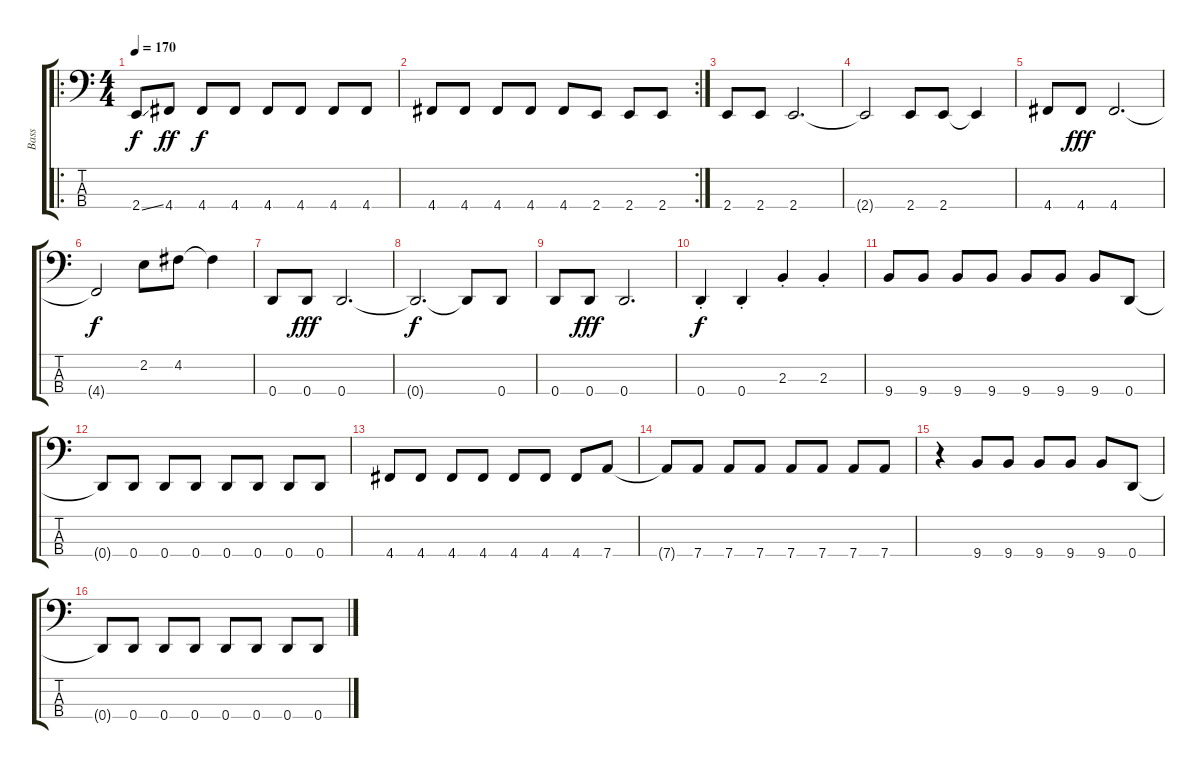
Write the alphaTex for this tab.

\track ("Bass" "Bass") {instrument electricbasspick}
\staff {score tabs}
\tuning (G2 D2 A1 D1) {hide}
\ro
\ts (4 4)
\tempo 170
\clef f4
\ks c
2.4{ss}.8{dy f} 4.4.8{dy ff} 4.4.8{dy f} 4.4.8 4.4.8 4.4.8 4.4.8 4.4.8 |
\rc 2
4.4.8 4.4.8 4.4.8 4.4.8 4.4.8 2.4.8 2.4.8 2.4.8 |
2.4.8 2.4.8 2.4.2{d} |
2.4{t}.2 2.4.8 2.4.8 2.4{t}.4 |
4.4.8 4.4.8{dy fff} 4.4.2{d} |
4.4{t}.2{dy f} 2.2.8 4.2.8 4.2{t}.4 |
0.4.8 0.4.8{dy fff} 0.4.2{d} |
0.4{t}.2{d dy f} 0.4{t}.8 0.4.8 |
0.4.8 0.4.8{dy fff} 0.4.2{d} |
0.4{st}.4{dy f} 0.4{st}.4 2.3{st}.4 2.3{st}.4 |
9.4.8 9.4.8 9.4.8 9.4.8 9.4.8 9.4.8 9.4.8 0.4.8 |
0.4{t}.8 0.4.8 0.4.8 0.4.8 0.4.8 0.4.8 0.4.8 0.4.8 |
4.4.8 4.4.8 4.4.8 4.4.8 4.4.8 4.4.8 4.4.8 7.4.8 |
7.4{t}.8 7.4.8 7.4.8 7.4.8 7.4.8 7.4.8 7.4.8 7.4.8 |
r.4 9.4.8 9.4.8 9.4.8 9.4.8 9.4.8 0.4.8 |
0.4{t}.8 0.4.8 0.4.8 0.4.8 0.4.8 0.4.8 0.4.8 0.4.8
